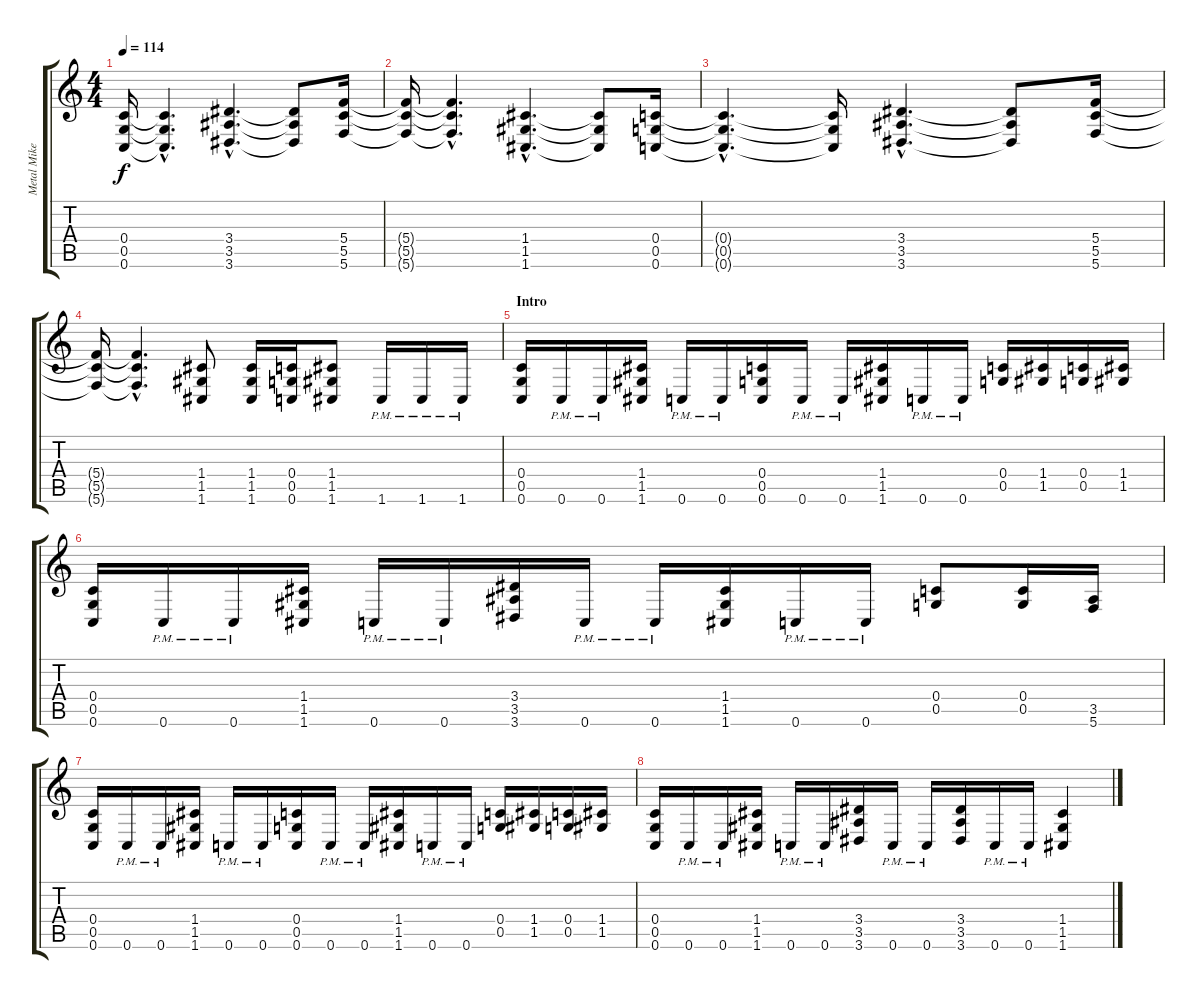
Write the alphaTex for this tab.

\track ("Metal Mike" "Metal Mike") {instrument distortionguitar}
\staff {score tabs}
\tuning (D4 A3 F3 C3 G2 C2) {hide}
\ts (4 4)
\tempo 114
\clef g2
\ks c
(0.4{t} 0.5{t} 0.6{t}).16{dy f} (0.4{hac t} 0.5{hac t} 0.6{hac t}).4{d} (3.4{hac} 3.5{hac} 3.6{hac}).4{d} (3.4{t} 3.5{t} 3.6{t}).8 (5.4 5.5 5.6).16 |
(5.4{t} 5.5{t} 5.6{t}).16 (5.4{hac t} 5.5{hac t} 5.6{hac t}).4{d} (1.4{hac} 1.5{hac} 1.6{hac}).4{d} (1.4{t} 1.5{t} 1.6{t}).8 (0.4 0.5 0.6).16 |
(0.4{hac t} 0.5{hac t} 0.6{hac t}).4{d} (0.4{t} 0.5{t} 0.6{t}).16 (3.4{hac} 3.5{hac} 3.6{hac}).4{d} (3.4{t} 3.5{t} 3.6{t}).8 (5.4 5.5 5.6).16 |
(5.4{t} 5.5{t} 5.6{t}).16 (5.4{hac t} 5.5{hac t} 5.6{hac t}).4{d} (1.4 1.5 1.6).8 (1.4 1.5 1.6).16 (0.4 0.5 0.6).16 (1.4 1.5 1.6).8 1.6{pm}.16 1.6{pm}.16 1.6{pm}.16 |
\section ("" "Intro")
(0.4 0.5 0.6).16 0.6{pm}.16 0.6{pm}.16 (1.4 1.5 1.6).16 0.6{pm}.16 0.6{pm}.16 (0.4 0.5 0.6).16 0.6{pm}.16 0.6{pm}.16 (1.4 1.5 1.6).16 0.6{pm}.16 0.6{pm}.16 (0.4 0.5).16 (1.4 1.5).16 (0.4 0.5).16 (1.4 1.5).16 |
(0.4 0.5 0.6).16 0.6{pm}.16 0.6{pm}.16 (1.4 1.5 1.6).16 0.6{pm}.16 0.6{pm}.16 (3.4 3.5 3.6).16 0.6{pm}.16 0.6{pm}.16 (1.4 1.5 1.6).16 0.6{pm}.16 0.6{pm}.16 (0.4 0.5).8 (0.4 0.5).16 (3.5 5.6).16 |
(0.4 0.5 0.6).16 0.6{pm}.16 0.6{pm}.16 (1.4 1.5 1.6).16 0.6{pm}.16 0.6{pm}.16 (0.4 0.5 0.6).16 0.6{pm}.16 0.6{pm}.16 (1.4 1.5 1.6).16 0.6{pm}.16 0.6{pm}.16 (0.4 0.5).16 (1.4 1.5).16 (0.4 0.5).16 (1.4 1.5).16 |
(0.4 0.5 0.6).16 0.6{pm}.16 0.6{pm}.16 (1.4 1.5 1.6).16 0.6{pm}.16 0.6{pm}.16 (3.4 3.5 3.6).16 0.6{pm}.16 0.6{pm}.16 (3.4 3.5 3.6).16 0.6{pm}.16 0.6{pm}.16 (1.4 1.5 1.6).4
